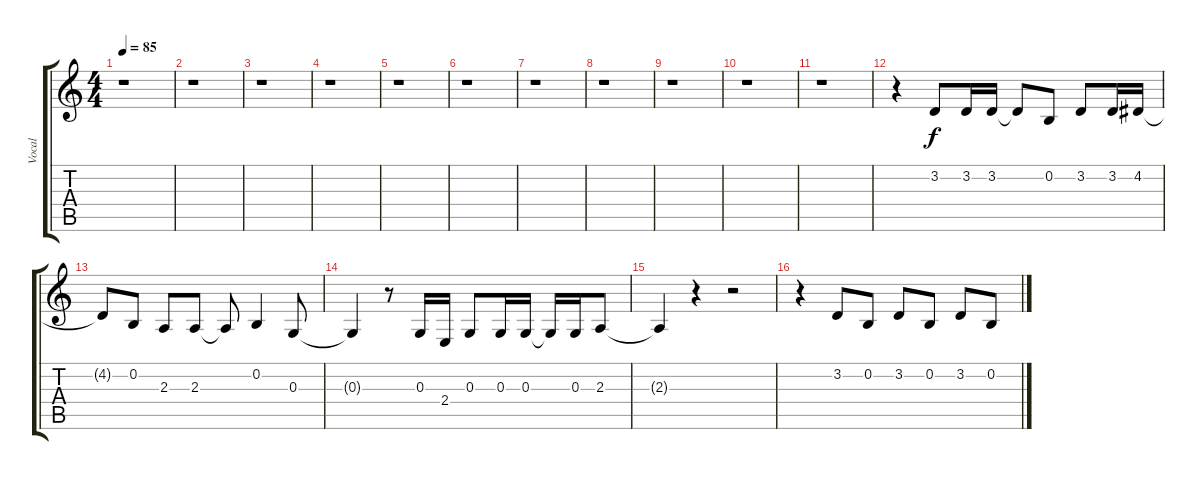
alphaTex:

\track ("Vocal" "Vocal") {instrument bassoon}
\staff {score tabs}
\tuning (E4 B3 G3 D3 A2 E2) {hide}
\ts (4 4)
\tempo 85
\clef g2
\ks c
r.1{dy f instrument bassoon} |
r.1 |
r.1 |
r.1 |
r.1 |
r.1 |
r.1 |
r.1 |
r.1 |
r.1 |
r.1 |
r.4 3.2.8 3.2.16 3.2.16 3.2{t}.8 0.2.8 3.2.8 3.2.16 4.2.16 |
4.2{t}.8 0.2.8 2.3.8 2.3.8 2.3{t}.8 0.2.4 0.3.8 |
0.3{t}.4 r.8 0.3.16 2.4.16 0.3.8 0.3.16 0.3.16 0.3{t}.16 0.3.16 2.3.8 |
2.3{t}.4 r.4 r.2 |
r.4 3.2.8 0.2.8 3.2.8 0.2.8 3.2.8 0.2.8
